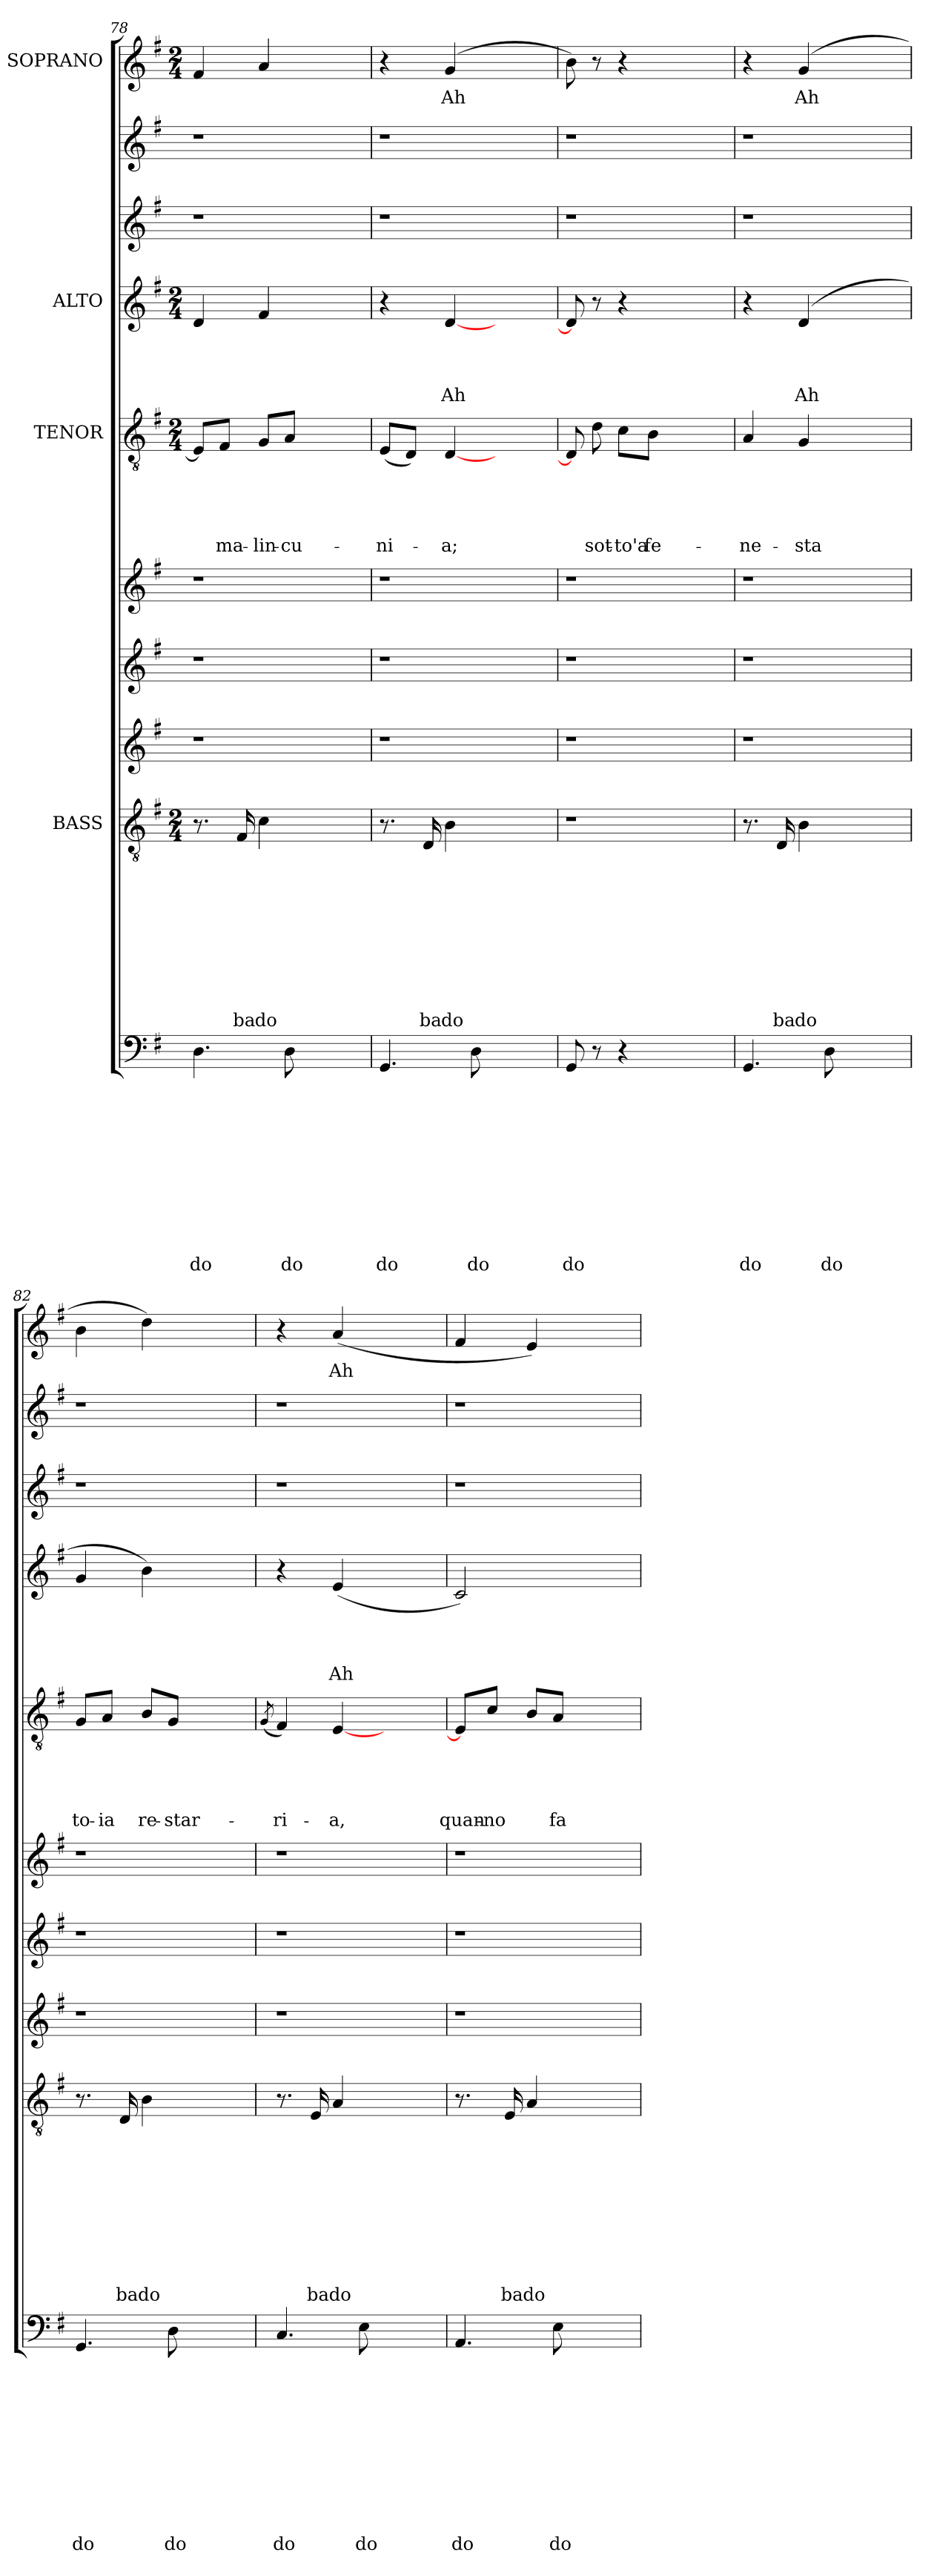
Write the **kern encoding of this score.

**kern	**text	**text	**text	**text	**text	**text	**text	**text	**text	**text	**text	**kern	**text	**text	**text	**text	**text	**text	**text	**text	**text	**text	**kern	**kern	**kern	**kern	**text	**text	**text	**text	**text	**kern	**text	**text	**text	**text	**kern	**kern	**kern	**text
*part10	*part10	*part10	*part10	*part10	*part10	*part10	*part10	*part10	*part10	*part10	*part10	*part9	*part9	*part9	*part9	*part9	*part9	*part9	*part9	*part9	*part9	*part9	*part8	*part7	*part6	*part5	*part5	*part5	*part5	*part5	*part5	*part4	*part4	*part4	*part4	*part4	*part3	*part2	*part1	*part1
*staff10	*staff10	*staff10	*staff10	*staff10	*staff10	*staff10	*staff10	*staff10	*staff10	*staff10	*staff10	*staff9	*staff9	*staff9	*staff9	*staff9	*staff9	*staff9	*staff9	*staff9	*staff9	*staff9	*staff8	*staff7	*staff6	*staff5	*staff5	*staff5	*staff5	*staff5	*staff5	*staff4	*staff4	*staff4	*staff4	*staff4	*staff3	*staff2	*staff1	*staff1
*	*	*	*	*	*	*	*	*	*	*	*	*I"BASS	*	*	*	*	*	*	*	*	*	*	*	*	*	*I"TENOR	*	*	*	*	*	*I"ALTO	*	*	*	*	*	*	*I"SOPRANO	*
*clefF4	*	*	*	*	*	*	*	*	*	*	*	*clefGv2	*	*	*	*	*	*	*	*	*	*	*clefG2	*clefG2	*clefG2	*clefGv2	*	*	*	*	*	*clefG2	*	*	*	*	*clefG2	*clefG2	*clefG2	*
*k[f#]	*	*	*	*	*	*	*	*	*	*	*	*k[f#]	*	*	*	*	*	*	*	*	*	*	*k[f#]	*k[f#]	*k[f#]	*k[f#]	*	*	*	*	*	*k[f#]	*	*	*	*	*k[f#]	*k[f#]	*k[f#]	*
*G:	*	*	*	*	*	*	*	*	*	*	*	*G:	*	*	*	*	*	*	*	*	*	*	*G:	*G:	*G:	*G:	*	*	*	*	*	*G:	*	*	*	*	*G:	*G:	*G:	*
*	*	*	*	*	*	*	*	*	*	*	*	*M2/4	*	*	*	*	*	*	*	*	*	*	*	*	*	*M2/4	*	*	*	*	*	*M2/4	*	*	*	*	*	*	*M2/4	*
=78	=78	=78	=78	=78	=78	=78	=78	=78	=78	=78	=78	=78	=78	=78	=78	=78	=78	=78	=78	=78	=78	=78	=78	=78	=78	=78	=78	=78	=78	=78	=78	=78	=78	=78	=78	=78	=78	=78	=78	=78
!	!	!	!	!	!	!	!	!	!	!	!LO:LY:b	!	!	!	!	!	!	!	!	!	!	!	!	!	!	!	!	!	!	!	!	!	!	!	!	!	!	!	!	!
4.D\	.	.	.	.	.	.	.	.	.	.	do	8.r	.	.	.	.	.	.	.	.	.	.	1r	1r	1r	8E/L]	.	.	.	.	.	4d/	.	.	.	.	1r	1r	4f#/	.
!	!	!	!	!	!	!	!	!	!	!	!	!	!	!	!	!	!	!	!	!	!	!	!	!	!	!	!	!	!	!	!LO:LY:b	!	!	!	!	!	!	!	!	!
.	.	.	.	.	.	.	.	.	.	.	.	.	.	.	.	.	.	.	.	.	.	.	.	.	.	8F#/J	.	.	.	.	ma-	.	.	.	.	.	.	.	.	.
!	!	!	!	!	!	!	!	!	!	!	!	!	!	!	!	!	!	!	!	!	!	!LO:LY:b	!	!	!	!	!	!	!	!	!	!	!	!	!	!	!	!	!	!
.	.	.	.	.	.	.	.	.	.	.	.	16F#/	.	.	.	.	.	.	.	.	.	ba	.	.	.	.	.	.	.	.	.	.	.	.	.	.	.	.	.	.
!	!	!	!	!	!	!	!	!	!	!	!	!	!	!	!	!	!	!	!	!	!	!LO:LY:b	!	!	!	!	!	!	!	!	!LO:LY:b	!	!	!	!	!	!	!	!	!
.	.	.	.	.	.	.	.	.	.	.	.	4c\	.	.	.	.	.	.	.	.	.	do	.	.	.	8G/L	.	.	.	.	-lin-	4f#/	.	.	.	.	.	.	4a/	.
!	!	!	!	!	!	!	!	!	!	!	!LO:LY:b	!	!	!	!	!	!	!	!	!	!	!	!	!	!	!	!	!	!	!	!LO:LY:b:rj	!	!	!	!	!	!	!	!	!
8D\	.	.	.	.	.	.	.	.	.	.	do	.	.	.	.	.	.	.	.	.	.	.	.	.	.	8A/J	.	.	.	.	-cu-	.	.	.	.	.	.	.	.	.
2ryy	.	.	.	.	.	.	.	.	.	.	.	2ryy	.	.	.	.	.	.	.	.	.	.	.	.	.	2ryy	.	.	.	.	.	2ryy	.	.	.	.	.	.	2ryy	.
=79	=79	=79	=79	=79	=79	=79	=79	=79	=79	=79	=79	=79	=79	=79	=79	=79	=79	=79	=79	=79	=79	=79	=79	=79	=79	=79	=79	=79	=79	=79	=79	=79	=79	=79	=79	=79	=79	=79	=79	=79
!	!	!	!	!	!	!	!	!	!	!	!LO:LY:b	!	!	!	!	!	!	!	!	!	!	!	!	!	!	!	!	!	!	!	!LO:LY:b	!	!	!	!	!	!	!	!	!
4.GG/	.	.	.	.	.	.	.	.	.	.	do	8.r	.	.	.	.	.	.	.	.	.	.	1r	1r	1r	(<8E/L	.	.	.	.	-ni-	4r	.	.	.	.	1r	1r	4r	.
.	.	.	.	.	.	.	.	.	.	.	.	.	.	.	.	.	.	.	.	.	.	.	.	.	.	8D/J)	.	.	.	.	.	.	.	.	.	.	.	.	.	.
!	!	!	!	!	!	!	!	!	!	!	!	!	!	!	!	!	!	!	!	!	!	!LO:LY:b	!	!	!	!	!	!	!	!	!	!	!	!	!	!	!	!	!	!
.	.	.	.	.	.	.	.	.	.	.	.	16D/	.	.	.	.	.	.	.	.	.	ba	.	.	.	.	.	.	.	.	.	.	.	.	.	.	.	.	.	.
!	!	!	!	!	!	!	!	!	!	!	!	!	!	!	!	!	!	!	!	!	!	!LO:LY:b	!	!	!	!	!	!	!	!	!LO:LY:b	!	!	!	!	!LO:LY:b	!	!	!	!LO:LY:b
.	.	.	.	.	.	.	.	.	.	.	.	4B\	.	.	.	.	.	.	.	.	.	do	.	.	.	[<4D/	.	.	.	.	-a;	[<4d/	.	.	.	Ah	.	.	(4g/	Ah
!	!	!	!	!	!	!	!	!	!	!	!LO:LY:b	!	!	!	!	!	!	!	!	!	!	!	!	!	!	!	!	!	!	!	!	!	!	!	!	!	!	!	!	!
8D\	.	.	.	.	.	.	.	.	.	.	do	.	.	.	.	.	.	.	.	.	.	.	.	.	.	.	.	.	.	.	.	.	.	.	.	.	.	.	.	.
2ryy	.	.	.	.	.	.	.	.	.	.	.	2ryy	.	.	.	.	.	.	.	.	.	.	.	.	.	2ryy	.	.	.	.	.	2ryy	.	.	.	.	.	.	2ryy	.
!!LO:PB:g=z
=80	=80	=80	=80	=80	=80	=80	=80	=80	=80	=80	=80	=80	=80	=80	=80	=80	=80	=80	=80	=80	=80	=80	=80	=80	=80	=80	=80	=80	=80	=80	=80	=80	=80	=80	=80	=80	=80	=80	=80	=80
!	!	!	!	!	!	!	!	!	!	!	!LO:LY:b	!LO:N:vis=1	!	!	!	!	!	!	!	!	!	!	!	!	!	!	!	!	!	!	!	!	!	!	!	!	!	!	!	!
8GG/	.	.	.	.	.	.	.	.	.	.	do	2r	.	.	.	.	.	.	.	.	.	.	1r	1r	1r	8D/]	.	.	.	.	.	8d/]	.	.	.	.	1r	1r	8b\)	.
!	!	!	!	!	!	!	!	!	!	!	!	!	!	!	!	!	!	!	!	!	!	!	!	!	!	!	!	!	!	!	!LO:LY:b	!	!	!	!	!	!	!	!	!
8r	.	.	.	.	.	.	.	.	.	.	.	.	.	.	.	.	.	.	.	.	.	.	.	.	.	8d\	.	.	.	.	sot-	8r	.	.	.	.	.	.	8r	.
!	!	!	!	!	!	!	!	!	!	!	!	!	!	!	!	!	!	!	!	!	!	!	!	!	!	!	!	!	!	!	!LO:LY:b:rj	!	!	!	!	!	!	!	!	!
4r	.	.	.	.	.	.	.	.	.	.	.	.	.	.	.	.	.	.	.	.	.	.	.	.	.	8c\L	.	.	.	.	-to'a	4r	.	.	.	.	.	.	4r	.
!	!	!	!	!	!	!	!	!	!	!	!	!	!	!	!	!	!	!	!	!	!	!	!	!	!	!	!	!	!	!	!LO:LY:b	!	!	!	!	!	!	!	!	!
.	.	.	.	.	.	.	.	.	.	.	.	.	.	.	.	.	.	.	.	.	.	.	.	.	.	8B\J	.	.	.	.	fe-	.	.	.	.	.	.	.	.	.
2ryy	.	.	.	.	.	.	.	.	.	.	.	2ryy	.	.	.	.	.	.	.	.	.	.	.	.	.	2ryy	.	.	.	.	.	2ryy	.	.	.	.	.	.	2ryy	.
=81	=81	=81	=81	=81	=81	=81	=81	=81	=81	=81	=81	=81	=81	=81	=81	=81	=81	=81	=81	=81	=81	=81	=81	=81	=81	=81	=81	=81	=81	=81	=81	=81	=81	=81	=81	=81	=81	=81	=81	=81
!	!	!	!	!	!	!	!	!	!	!	!LO:LY:b	!	!	!	!	!	!	!	!	!	!	!	!	!	!	!	!	!	!	!	!LO:LY:b	!	!	!	!	!	!	!	!	!
4.GG/	.	.	.	.	.	.	.	.	.	.	do	8.r	.	.	.	.	.	.	.	.	.	.	1r	1r	1r	4A/	.	.	.	.	-ne-	4r	.	.	.	.	1r	1r	4r	.
!	!	!	!	!	!	!	!	!	!	!	!	!	!	!	!	!	!	!	!	!	!	!LO:LY:b	!	!	!	!	!	!	!	!	!	!	!	!	!	!	!	!	!	!
.	.	.	.	.	.	.	.	.	.	.	.	16D/	.	.	.	.	.	.	.	.	.	ba	.	.	.	.	.	.	.	.	.	.	.	.	.	.	.	.	.	.
!	!	!	!	!	!	!	!	!	!	!	!	!	!	!	!	!	!	!	!	!	!	!LO:LY:b	!	!	!	!	!	!	!	!	!LO:LY:b	!	!	!	!	!LO:LY:b	!	!	!	!LO:LY:b
.	.	.	.	.	.	.	.	.	.	.	.	4B\	.	.	.	.	.	.	.	.	.	do	.	.	.	4G/	.	.	.	.	-sta	(4d/	.	.	.	Ah	.	.	(4g/	Ah
!	!	!	!	!	!	!	!	!	!	!	!LO:LY:b	!	!	!	!	!	!	!	!	!	!	!	!	!	!	!	!	!	!	!	!	!	!	!	!	!	!	!	!	!
8D\	.	.	.	.	.	.	.	.	.	.	do	.	.	.	.	.	.	.	.	.	.	.	.	.	.	.	.	.	.	.	.	.	.	.	.	.	.	.	.	.
2ryy	.	.	.	.	.	.	.	.	.	.	.	2ryy	.	.	.	.	.	.	.	.	.	.	.	.	.	2ryy	.	.	.	.	.	2ryy	.	.	.	.	.	.	2ryy	.
=82	=82	=82	=82	=82	=82	=82	=82	=82	=82	=82	=82	=82	=82	=82	=82	=82	=82	=82	=82	=82	=82	=82	=82	=82	=82	=82	=82	=82	=82	=82	=82	=82	=82	=82	=82	=82	=82	=82	=82	=82
!	!	!	!	!	!	!	!	!	!	!	!LO:LY:b	!	!	!	!	!	!	!	!	!	!	!	!	!	!	!	!	!	!	!	!LO:LY:b	!	!	!	!	!	!	!	!	!
4.GG/	.	.	.	.	.	.	.	.	.	.	do	8.r	.	.	.	.	.	.	.	.	.	.	1r	1r	1r	8G/L	.	.	.	.	to-	4g/	.	.	.	.	1r	1r	4b\	.
!	!	!	!	!	!	!	!	!	!	!	!	!	!	!	!	!	!	!	!	!	!	!	!	!	!	!	!	!	!	!	!LO:LY:b:rj	!	!	!	!	!	!	!	!	!
.	.	.	.	.	.	.	.	.	.	.	.	.	.	.	.	.	.	.	.	.	.	.	.	.	.	8A/J	.	.	.	.	-ia	.	.	.	.	.	.	.	.	.
!	!	!	!	!	!	!	!	!	!	!	!	!	!	!	!	!	!	!	!	!	!	!LO:LY:b	!	!	!	!	!	!	!	!	!	!	!	!	!	!	!	!	!	!
.	.	.	.	.	.	.	.	.	.	.	.	16D/	.	.	.	.	.	.	.	.	.	ba	.	.	.	.	.	.	.	.	.	.	.	.	.	.	.	.	.	.
!	!	!	!	!	!	!	!	!	!	!	!	!	!	!	!	!	!	!	!	!	!	!LO:LY:b	!	!	!	!	!	!	!	!	!LO:LY:b	!	!	!	!	!	!	!	!	!
.	.	.	.	.	.	.	.	.	.	.	.	4B\	.	.	.	.	.	.	.	.	.	do	.	.	.	8B/L	.	.	.	.	re-	4b\)	.	.	.	.	.	.	4dd\)	.
!	!	!	!	!	!	!	!	!	!	!	!LO:LY:b	!	!	!	!	!	!	!	!	!	!	!	!	!	!	!	!	!	!	!	!LO:LY:b	!	!	!	!	!	!	!	!	!
8D\	.	.	.	.	.	.	.	.	.	.	do	.	.	.	.	.	.	.	.	.	.	.	.	.	.	8G/J	.	.	.	.	-star-	.	.	.	.	.	.	.	.	.
2ryy	.	.	.	.	.	.	.	.	.	.	.	2ryy	.	.	.	.	.	.	.	.	.	.	.	.	.	2ryy	.	.	.	.	.	2ryy	.	.	.	.	.	.	2ryy	.
=83	=83	=83	=83	=83	=83	=83	=83	=83	=83	=83	=83	=83	=83	=83	=83	=83	=83	=83	=83	=83	=83	=83	=83	=83	=83	=83	=83	=83	=83	=83	=83	=83	=83	=83	=83	=83	=83	=83	=83	=83
.	.	.	.	.	.	.	.	.	.	.	.	.	.	.	.	.	.	.	.	.	.	.	.	.	.	(<8qG/	.	.	.	.	.	.	.	.	.	.	.	.	.	.
!	!	!	!	!	!	!	!	!	!	!	!LO:LY:b	!	!	!	!	!	!	!	!	!	!	!	!	!	!	!	!	!	!	!	!LO:LY:b	!	!	!	!	!	!	!	!	!
4.C/	.	.	.	.	.	.	.	.	.	.	do	8.r	.	.	.	.	.	.	.	.	.	.	1r	1r	1r	4F#/)	.	.	.	.	-ri-	4r	.	.	.	.	1r	1r	4r	.
!	!	!	!	!	!	!	!	!	!	!	!	!	!	!	!	!	!	!	!	!	!	!LO:LY:b	!	!	!	!	!	!	!	!	!	!	!	!	!	!	!	!	!	!
.	.	.	.	.	.	.	.	.	.	.	.	16E/	.	.	.	.	.	.	.	.	.	ba	.	.	.	.	.	.	.	.	.	.	.	.	.	.	.	.	.	.
!	!	!	!	!	!	!	!	!	!	!	!	!	!	!	!	!	!	!	!	!	!	!LO:LY:b	!	!	!	!	!	!	!	!	!LO:LY:b	!	!	!	!	!LO:LY:b	!	!	!	!LO:LY:b
.	.	.	.	.	.	.	.	.	.	.	.	4A/	.	.	.	.	.	.	.	.	.	do	.	.	.	[<4E/	.	.	.	.	-a,	(<4e/	.	.	.	Ah	.	.	(<4a/	Ah
!	!	!	!	!	!	!	!	!	!	!	!LO:LY:b	!	!	!	!	!	!	!	!	!	!	!	!	!	!	!	!	!	!	!	!	!	!	!	!	!	!	!	!	!
8E\	.	.	.	.	.	.	.	.	.	.	do	.	.	.	.	.	.	.	.	.	.	.	.	.	.	.	.	.	.	.	.	.	.	.	.	.	.	.	.	.
2ryy	.	.	.	.	.	.	.	.	.	.	.	2ryy	.	.	.	.	.	.	.	.	.	.	.	.	.	2ryy	.	.	.	.	.	2ryy	.	.	.	.	.	.	2ryy	.
=84	=84	=84	=84	=84	=84	=84	=84	=84	=84	=84	=84	=84	=84	=84	=84	=84	=84	=84	=84	=84	=84	=84	=84	=84	=84	=84	=84	=84	=84	=84	=84	=84	=84	=84	=84	=84	=84	=84	=84	=84
!	!	!	!	!	!	!	!	!	!	!	!LO:LY:b	!	!	!	!	!	!	!	!	!	!	!	!	!	!	!	!	!	!	!	!LO:LY:b	!	!	!	!	!	!	!	!	!
4.AA/	.	.	.	.	.	.	.	.	.	.	do	8.r	.	.	.	.	.	.	.	.	.	.	1r	1r	1r	8E/L]	.	.	.	.	quan-	2c/)	.	.	.	.	1r	1r	4f#/	.
!	!	!	!	!	!	!	!	!	!	!	!	!	!	!	!	!	!	!	!	!	!	!	!	!	!	!	!	!	!	!	!LO:LY:b	!	!	!	!	!	!	!	!	!
.	.	.	.	.	.	.	.	.	.	.	.	.	.	.	.	.	.	.	.	.	.	.	.	.	.	8c/J	.	.	.	.	-no	.	.	.	.	.	.	.	.	.
!	!	!	!	!	!	!	!	!	!	!	!	!	!	!	!	!	!	!	!	!	!	!LO:LY:b	!	!	!	!	!	!	!	!	!	!	!	!	!	!	!	!	!	!
.	.	.	.	.	.	.	.	.	.	.	.	16E/	.	.	.	.	.	.	.	.	.	ba	.	.	.	.	.	.	.	.	.	.	.	.	.	.	.	.	.	.
!	!	!	!	!	!	!	!	!	!	!	!	!	!	!	!	!	!	!	!	!	!	!LO:LY:b	!	!	!	!	!	!	!	!	!	!	!	!	!	!	!	!	!	!
.	.	.	.	.	.	.	.	.	.	.	.	4A/	.	.	.	.	.	.	.	.	.	do	.	.	.	8B/L	.	.	.	.	.	.	.	.	.	.	.	.	4e/)	.
!	!	!	!	!	!	!	!	!	!	!	!LO:LY:b	!	!	!	!	!	!	!	!	!	!	!	!	!	!	!	!	!	!	!	!LO:LY:b	!	!	!	!	!	!	!	!	!
8E\	.	.	.	.	.	.	.	.	.	.	do	.	.	.	.	.	.	.	.	.	.	.	.	.	.	8A/J	.	.	.	.	fa	.	.	.	.	.	.	.	.	.
2ryy	.	.	.	.	.	.	.	.	.	.	.	2ryy	.	.	.	.	.	.	.	.	.	.	.	.	.	2ryy	.	.	.	.	.	2ryy	.	.	.	.	.	.	2ryy	.
=	=	=	=	=	=	=	=	=	=	=	=	=	=	=	=	=	=	=	=	=	=	=	=	=	=	=	=	=	=	=	=	=	=	=	=	=	=	=	=	=
*-	*-	*-	*-	*-	*-	*-	*-	*-	*-	*-	*-	*-	*-	*-	*-	*-	*-	*-	*-	*-	*-	*-	*-	*-	*-	*-	*-	*-	*-	*-	*-	*-	*-	*-	*-	*-	*-	*-	*-	*-
